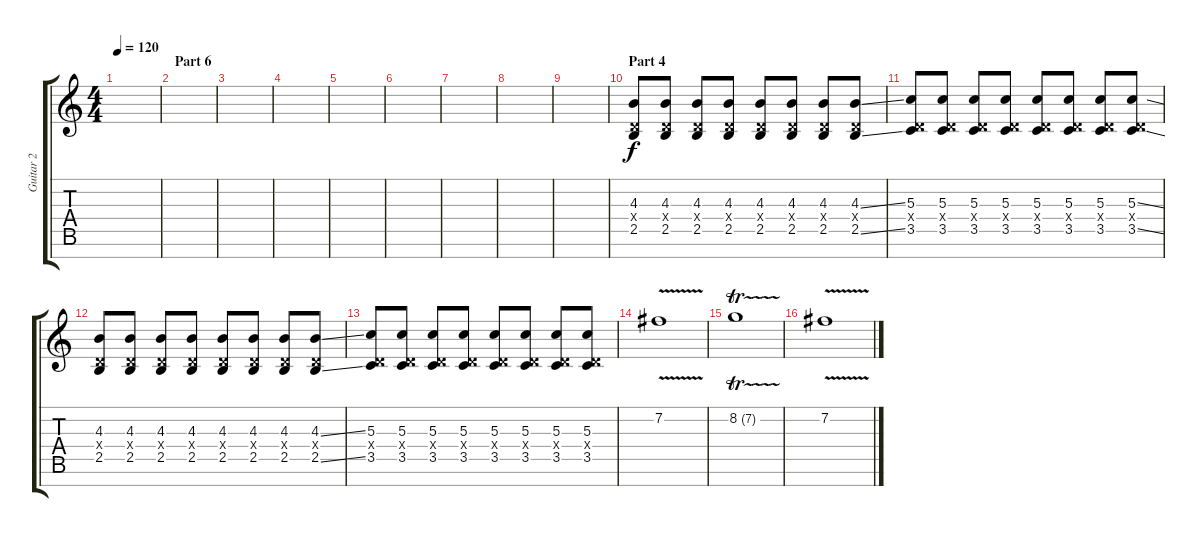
\track ("Guitar 2" "Guitar 2") {instrument overdrivenguitar}
\staff {score tabs}
\tuning (E4 B3 G3 D3 A2 E2 B1) {hide}
\ts (4 4)
\tempo 120
\clef g2
\ks c
|
\section ("" "Part 6")
|
|
|
|
|
|
|
|
\section ("" "Part 4")
(4.3 0.4{x} 2.5).8 (4.3 0.4{x} 2.5).8 (4.3 0.4{x} 2.5).8 (4.3 0.4{x} 2.5).8 (4.3 0.4{x} 2.5).8 (4.3 0.4{x} 2.5).8 (4.3 0.4{x} 2.5).8 (4.3{ss} 0.4{x} 2.5{ss}).8 |
(5.3 0.4{x} 3.5).8 (5.3 0.4{x} 3.5).8 (5.3 0.4{x} 3.5).8 (5.3 0.4{x} 3.5).8 (5.3 0.4{x} 3.5).8 (5.3 0.4{x} 3.5).8 (5.3 0.4{x} 3.5).8 (5.3{ss} 0.4{x} 3.5{ss}).8 |
(4.3 0.4{x} 2.5).8 (4.3 0.4{x} 2.5).8 (4.3 0.4{x} 2.5).8 (4.3 0.4{x} 2.5).8 (4.3 0.4{x} 2.5).8 (4.3 0.4{x} 2.5).8 (4.3 0.4{x} 2.5).8 (4.3{ss} 0.4{x} 2.5{ss}).8 |
(5.3 0.4{x} 3.5).8 (5.3 0.4{x} 3.5).8 (5.3 0.4{x} 3.5).8 (5.3 0.4{x} 3.5).8 (5.3 0.4{x} 3.5).8 (5.3 0.4{x} 3.5).8 (5.3 0.4{x} 3.5).8 (5.3 0.4{x} 3.5).8 |
7.2{v}.1 |
8.2{tr (7 16)}.1 |
7.2{v}.1
